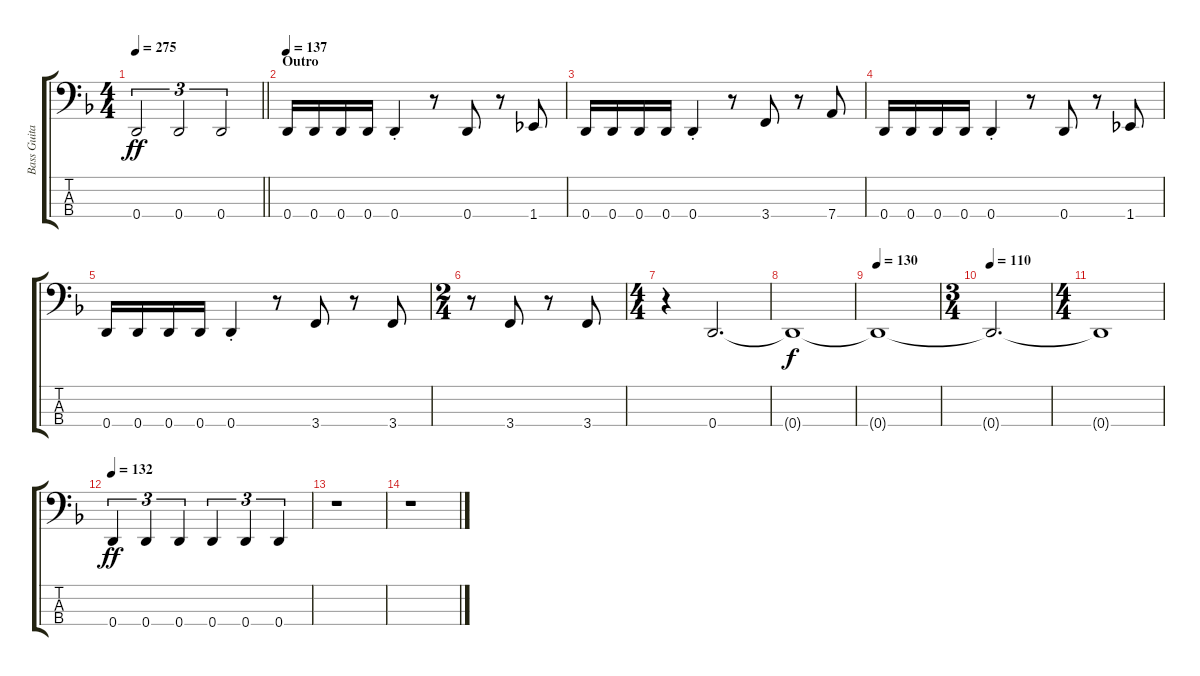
\track ("Bass Guitar" "Bass Guita") {instrument electricbassfinger}
\staff {score tabs}
\tuning (G2 D2 A1 D1) {hide}
\ts (4 4)
\tempo 275
\clef f4
\barLineRight lightlight
\ks dminor
0.4.2{tu (3 2) dy ff} 0.4.2{tu (3 2)} 0.4.2{tu (3 2)} |
\section ("" "Outro")
\tempo 137
0.4.16 0.4.16 0.4.16 0.4.16 0.4{st}.4 r.8 0.4.8 r.8 1.4.8 |
0.4.16 0.4.16 0.4.16 0.4.16 0.4{st}.4 r.8 3.4.8 r.8 7.4.8 |
0.4.16 0.4.16 0.4.16 0.4.16 0.4{st}.4 r.8 0.4.8 r.8 1.4.8 |
0.4.16 0.4.16 0.4.16 0.4.16 0.4{st}.4 r.8 3.4.8 r.8 3.4.8 |
\ts (2 4)
r.8 3.4.8 r.8 3.4.8 |
\ts (4 4)
r.4 0.4.2{d} |
0.4{t}.1{dy f} |
\tempo 130
0.4{t}.1 |
\ts (3 4)
\tempo 110
0.4{t}.2{d} |
\ts (4 4)
0.4{t}.1 |
\tempo 132
0.4.4{tu (3 2) dy ff} 0.4.4{tu (3 2)} 0.4.4{tu (3 2)} 0.4.4{tu (3 2)} 0.4.4{tu (3 2)} 0.4.4{tu (3 2)} |
r.1 |
r.1
